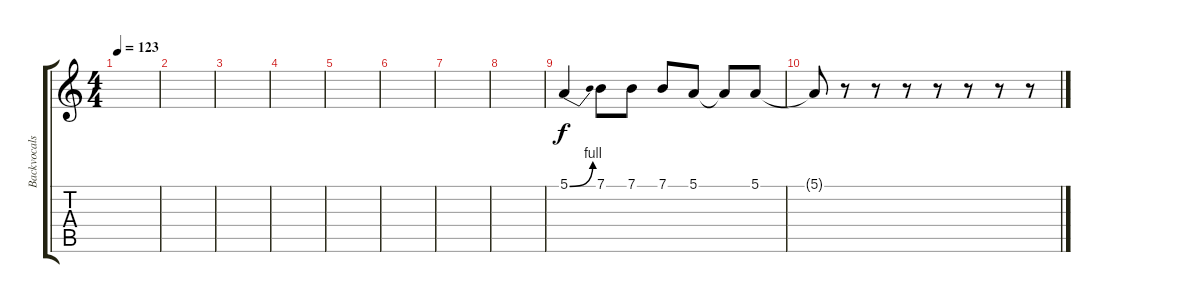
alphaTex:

\track ("Backvocals" "Backvocals") {instrument tenorsax}
\staff {score tabs}
\tuning (E4 B3 G3 D3 A2 E2) {hide}
\ts (4 4)
\tempo 123
\clef g2
\ks c
|
|
|
|
|
|
|
|
5.1{be (bend 0 0 60 4)}.4{volume 12 instrument tenorsax} 7.1.8 7.1.8 7.1.8 5.1.8 5.1{t}.8 5.1.8 |
5.1{t}.8 r.8 r.8 r.8 r.8 r.8 r.8 r.8
